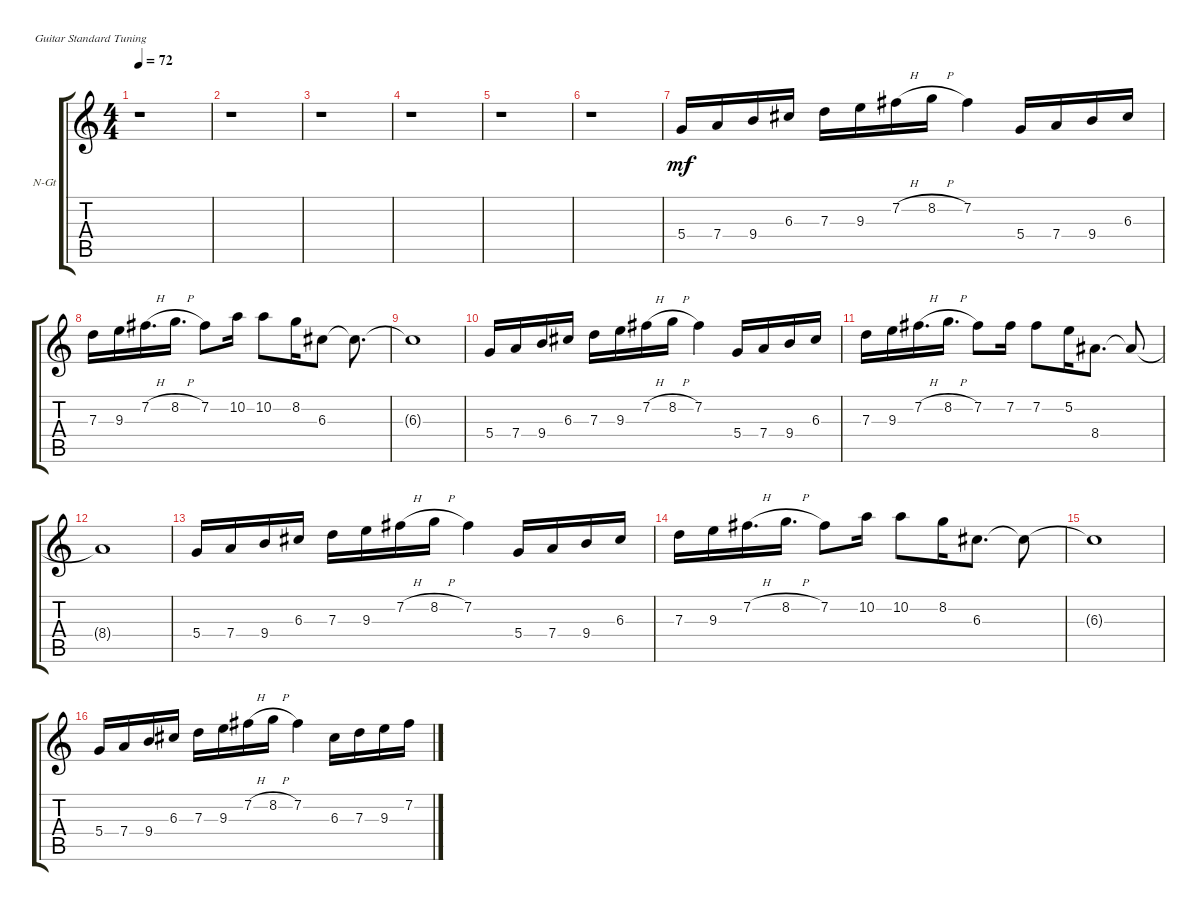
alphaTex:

\defaultSystemsLayout 4
\bracketExtendMode groupsimilarinstruments
\firstSystemTrackNameOrientation horizontal
\otherSystemsTrackNameOrientation horizontal
\track ("Nylon Guitar" "N-Gt") {instrument acousticguitarnylon}
\staff {score tabs}
\tuning (E4 B3 G3 D3 A2 E2)
\ts (4 4)
\tempo 72
\clef g2
\ks c
r.1{dy mf instrument acousticguitarnylon} |
r.1 |
r.1 |
r.1 |
r.1 |
r.1 |
5.4.16 7.4.16 9.4.16 6.3.16 7.3.16 9.3.16 7.2{h}.16 8.2{h}.16 7.2.4 5.4.16 7.4.16 9.4.16 6.3.16 |
7.3.16 9.3.16 7.2{h}.16{d} 8.2{h}.16{d} 7.2.8 10.2.16 10.2.8 8.2.16 6.3.8 6.3{t}.8{d} |
6.3{t}.1 |
5.4.16 7.4.16 9.4.16 6.3.16 7.3.16 9.3.16 7.2{h}.16 8.2{h}.16 7.2.4 5.4.16 7.4.16 9.4.16 6.3.16 |
7.3.16 9.3.16 7.2{h}.16{d} 8.2{h}.16{d} 7.2.8 7.2.16 7.2.8 5.2.16 8.4.8{d} 8.4{t}.8 |
8.4{t}.1 |
5.4.16 7.4.16 9.4.16 6.3.16 7.3.16 9.3.16 7.2{h}.16 8.2{h}.16 7.2.4 5.4.16 7.4.16 9.4.16 6.3.16 |
7.3.16 9.3.16 7.2{h}.16{d} 8.2{h}.16{d} 7.2.8 10.2.16 10.2.8 8.2.16 6.3.8{d} 6.3{t}.8 |
6.3{t}.1 |
5.4.16 7.4.16 9.4.16 6.3.16 7.3.16 9.3.16 7.2{h}.16 8.2{h}.16 7.2.4 6.3.16 7.3.16 9.3.16 7.2.16
